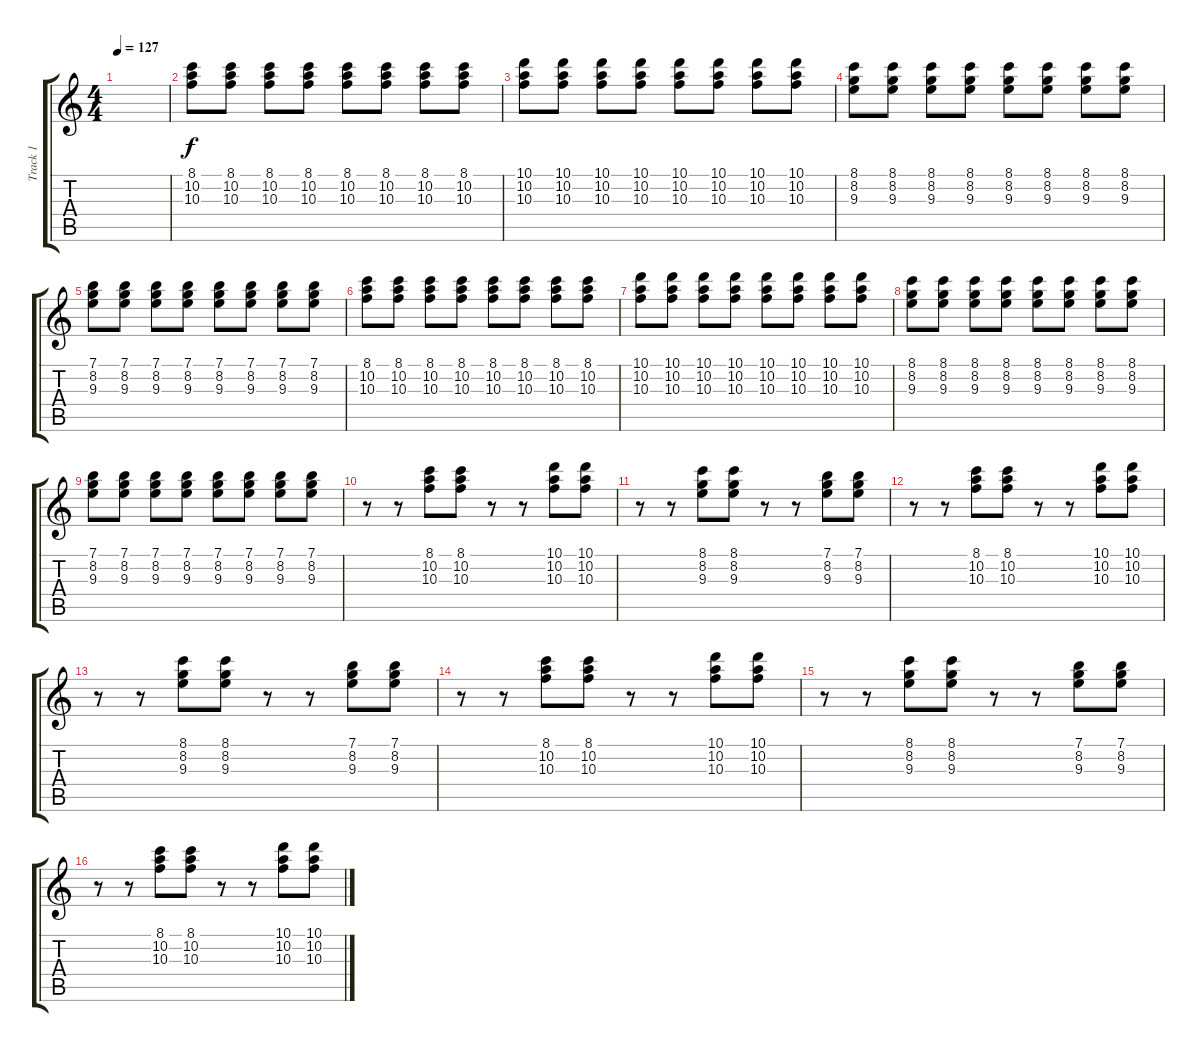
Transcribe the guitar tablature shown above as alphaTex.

\track ("Track 1" "Track 1") {instrument distortionguitar}
\staff {score tabs}
\tuning (E4 B3 G3 D3 A2 E2) {hide}
\ts (4 4)
\tempo 127
\clef g2
\ks c
|
(8.1 10.2 10.3).8 (8.1 10.2 10.3).8 (8.1 10.2 10.3).8 (8.1 10.2 10.3).8 (8.1 10.2 10.3).8 (8.1 10.2 10.3).8 (8.1 10.2 10.3).8 (8.1 10.2 10.3).8 |
(10.1 10.2 10.3).8 (10.1 10.2 10.3).8 (10.1 10.2 10.3).8 (10.1 10.2 10.3).8 (10.1 10.2 10.3).8 (10.1 10.2 10.3).8 (10.1 10.2 10.3).8 (10.1 10.2 10.3).8 |
(8.1 8.2 9.3).8 (8.1 8.2 9.3).8 (8.1 8.2 9.3).8 (8.1 8.2 9.3).8 (8.1 8.2 9.3).8 (8.1 8.2 9.3).8 (8.1 8.2 9.3).8 (8.1 8.2 9.3).8 |
(7.1 8.2 9.3).8 (7.1 8.2 9.3).8 (7.1 8.2 9.3).8 (7.1 8.2 9.3).8 (7.1 8.2 9.3).8 (7.1 8.2 9.3).8 (7.1 8.2 9.3).8 (7.1 8.2 9.3).8 |
(8.1 10.2 10.3).8 (8.1 10.2 10.3).8 (8.1 10.2 10.3).8 (8.1 10.2 10.3).8 (8.1 10.2 10.3).8 (8.1 10.2 10.3).8 (8.1 10.2 10.3).8 (8.1 10.2 10.3).8 |
(10.1 10.2 10.3).8 (10.1 10.2 10.3).8 (10.1 10.2 10.3).8 (10.1 10.2 10.3).8 (10.1 10.2 10.3).8 (10.1 10.2 10.3).8 (10.1 10.2 10.3).8 (10.1 10.2 10.3).8 |
(8.1 8.2 9.3).8 (8.1 8.2 9.3).8 (8.1 8.2 9.3).8 (8.1 8.2 9.3).8 (8.1 8.2 9.3).8 (8.1 8.2 9.3).8 (8.1 8.2 9.3).8 (8.1 8.2 9.3).8 |
(7.1 8.2 9.3).8 (7.1 8.2 9.3).8 (7.1 8.2 9.3).8 (7.1 8.2 9.3).8 (7.1 8.2 9.3).8 (7.1 8.2 9.3).8 (7.1 8.2 9.3).8 (7.1 8.2 9.3).8 |
r.8 r.8 (8.1 10.2 10.3).8 (8.1 10.2 10.3).8 r.8 r.8 (10.1 10.2 10.3).8 (10.1 10.2 10.3).8 |
r.8 r.8 (8.1 8.2 9.3).8 (8.1 8.2 9.3).8 r.8 r.8 (7.1 8.2 9.3).8 (7.1 8.2 9.3).8 |
r.8 r.8 (8.1 10.2 10.3).8 (8.1 10.2 10.3).8 r.8 r.8 (10.1 10.2 10.3).8 (10.1 10.2 10.3).8 |
r.8 r.8 (8.1 8.2 9.3).8 (8.1 8.2 9.3).8 r.8 r.8 (7.1 8.2 9.3).8 (7.1 8.2 9.3).8 |
r.8 r.8 (8.1 10.2 10.3).8 (8.1 10.2 10.3).8 r.8 r.8 (10.1 10.2 10.3).8 (10.1 10.2 10.3).8 |
r.8 r.8 (8.1 8.2 9.3).8 (8.1 8.2 9.3).8 r.8 r.8 (7.1 8.2 9.3).8 (7.1 8.2 9.3).8 |
r.8 r.8 (8.1 10.2 10.3).8 (8.1 10.2 10.3).8 r.8 r.8 (10.1 10.2 10.3).8 (10.1 10.2 10.3).8
